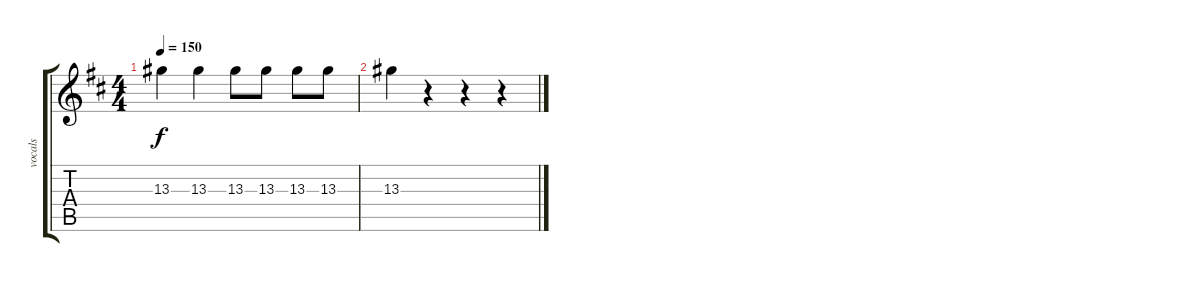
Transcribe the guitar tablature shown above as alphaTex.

\track ("vocals" "vocals") {instrument electricguitarclean}
\staff {score tabs}
\tuning (E4 B3 G3 D3 A2 E2) {hide}
\ts (4 4)
\tempo 150
\clef g2
\ks d
13.3.4{dy f} 13.3.4 13.3.8 13.3.8 13.3.8 13.3.8 |
13.3.4 r.4 r.4 r.4
